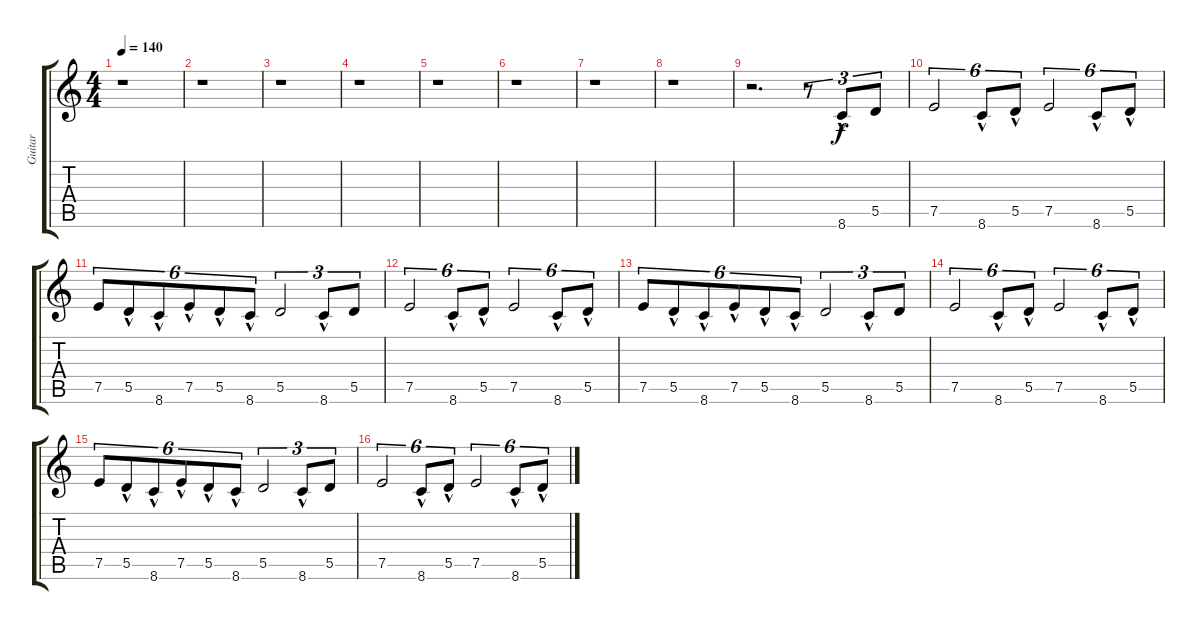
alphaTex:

\track ("Guitar" "Guitar") {instrument electricguitarjazz}
\staff {score tabs}
\tuning (E4 B3 G3 D3 A2 E2) {hide}
\ts (4 4)
\tempo 140
\clef g2
\ks c
r.1{dy f} |
r.1 |
r.1 |
r.1 |
r.1 |
r.1 |
r.1 |
r.1 |
r.2{d} r.8{tu (3 2)} 8.6{hac}.8{tu (3 2)} 5.5.8{tu (3 2)} |
7.5.2{tu (6 4)} 8.6{hac}.8{tu (6 4)} 5.5{hac}.8{tu (6 4)} 7.5.2{tu (6 4)} 8.6{hac}.8{tu (6 4)} 5.5{hac}.8{tu (6 4)} |
7.5.8{tu (6 4)} 5.5{hac}.8{tu (6 4)} 8.6{hac}.8{tu (6 4)} 7.5{hac}.8{tu (6 4)} 5.5{hac}.8{tu (6 4)} 8.6{hac}.8{tu (6 4)} 5.5.2{tu (3 2)} 8.6{hac}.8{tu (3 2)} 5.5.8{tu (3 2)} |
7.5.2{tu (6 4)} 8.6{hac}.8{tu (6 4)} 5.5{hac}.8{tu (6 4)} 7.5.2{tu (6 4)} 8.6{hac}.8{tu (6 4)} 5.5{hac}.8{tu (6 4)} |
7.5.8{tu (6 4)} 5.5{hac}.8{tu (6 4)} 8.6{hac}.8{tu (6 4)} 7.5{hac}.8{tu (6 4)} 5.5{hac}.8{tu (6 4)} 8.6{hac}.8{tu (6 4)} 5.5.2{tu (3 2)} 8.6{hac}.8{tu (3 2)} 5.5.8{tu (3 2)} |
7.5.2{tu (6 4)} 8.6{hac}.8{tu (6 4)} 5.5{hac}.8{tu (6 4)} 7.5.2{tu (6 4)} 8.6{hac}.8{tu (6 4)} 5.5{hac}.8{tu (6 4)} |
7.5.8{tu (6 4)} 5.5{hac}.8{tu (6 4)} 8.6{hac}.8{tu (6 4)} 7.5{hac}.8{tu (6 4)} 5.5{hac}.8{tu (6 4)} 8.6{hac}.8{tu (6 4)} 5.5.2{tu (3 2)} 8.6{hac}.8{tu (3 2)} 5.5.8{tu (3 2)} |
7.5.2{tu (6 4)} 8.6{hac}.8{tu (6 4)} 5.5{hac}.8{tu (6 4)} 7.5.2{tu (6 4)} 8.6{hac}.8{tu (6 4)} 5.5{hac}.8{tu (6 4)}
